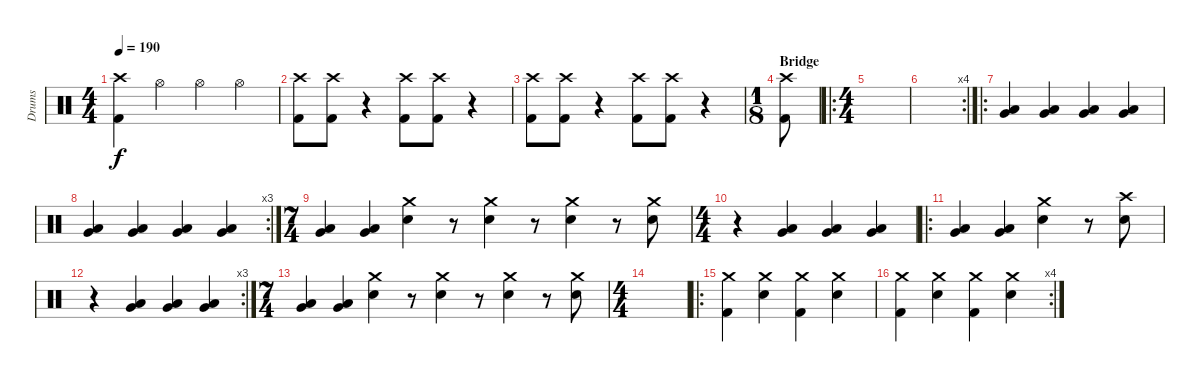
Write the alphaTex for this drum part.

\track ("Drums" "Drums") {instrument percussion}
\staff {score}
\articulation defaults
\ts (4 4)
\tempo 190
\clef neutral
\ks c
("Crash high (hit)" "Kick (hit) 2").4{dy f} "Hi-Hat (open)".4 "Hi-Hat (open)".4 "Hi-Hat (open)".4 |
("Crash high (hit)" "Kick (hit) 2").8 ("Crash high (hit)" "Kick (hit) 2").8 r.4 ("Crash high (hit)" "Kick (hit) 2").8 ("Crash high (hit)" "Kick (hit) 2").8 r.4 |
("Crash high (hit)" "Kick (hit) 2").8 ("Crash high (hit)" "Kick (hit) 2").8 r.4 ("Crash high (hit)" "Kick (hit) 2").8 ("Crash high (hit)" "Kick (hit) 2").8 r.4 |
\ts (1 8)
\section ("" "Bridge")
("Crash high (hit)" "Kick (hit) 2").8 |
\ro
\ts (4 4)
|
\rc 4
|
\ro
("Low Tom (hit)" "Very Low Tom (hit)").4 ("Low Tom (hit)" "Very Low Tom (hit)").4 ("Low Tom (hit)" "Very Low Tom (hit)").4 ("Low Tom (hit)" "Very Low Tom (hit)").4 |
\rc 3
("Low Tom (hit)" "Very Low Tom (hit)").4 ("Low Tom (hit)" "Very Low Tom (hit)").4 ("Low Tom (hit)" "Very Low Tom (hit)").4 ("Low Tom (hit)" "Very Low Tom (hit)").4 |
\ts (7 4)
("Low Tom (hit)" "Very Low Tom (hit)").4 ("Low Tom (hit)" "Very Low Tom (hit)").4 ("Crash medium (hit)" "Snare (hit) 2").4 r.8 ("Crash medium (hit)" "Snare (hit) 2").4 r.8 ("Crash medium (hit)" "Snare (hit) 2").4 r.8 ("Crash medium (hit)" "Snare (hit) 2").8 |
\ts (4 4)
r.4 ("Low Tom (hit)" "Very Low Tom (hit)").4 ("Low Tom (hit)" "Very Low Tom (hit)").4 ("Low Tom (hit)" "Very Low Tom (hit)").4 |
\ro
("Low Tom (hit)" "Very Low Tom (hit)").4 ("Low Tom (hit)" "Very Low Tom (hit)").4 ("Crash medium (hit)" "Snare (hit) 2").4 r.8 ("Crash high (hit)" "Snare (hit) 2").8 |
\rc 3
r.4 ("Low Tom (hit)" "Very Low Tom (hit)").4 ("Low Tom (hit)" "Very Low Tom (hit)").4 ("Low Tom (hit)" "Very Low Tom (hit)").4 |
\ts (7 4)
("Low Tom (hit)" "Very Low Tom (hit)").4 ("Low Tom (hit)" "Very Low Tom (hit)").4 ("Crash medium (hit)" "Snare (hit) 2").4 r.8 ("Crash medium (hit)" "Snare (hit) 2").4 r.8 ("Crash medium (hit)" "Snare (hit) 2").4 r.8 ("Crash medium (hit)" "Snare (hit) 2").8 |
\ts (4 4)
|
\ro
("Crash medium (hit)" "Kick (hit) 2").4 ("Crash medium (hit)" "Snare (hit) 2").4 ("Crash medium (hit)" "Kick (hit) 2").4 ("Crash medium (hit)" "Snare (hit) 2").4 |
\rc 4
("Crash medium (hit)" "Kick (hit) 2").4 ("Crash medium (hit)" "Snare (hit) 2").4 ("Crash medium (hit)" "Kick (hit) 2").4 ("Crash medium (hit)" "Snare (hit) 2").4
